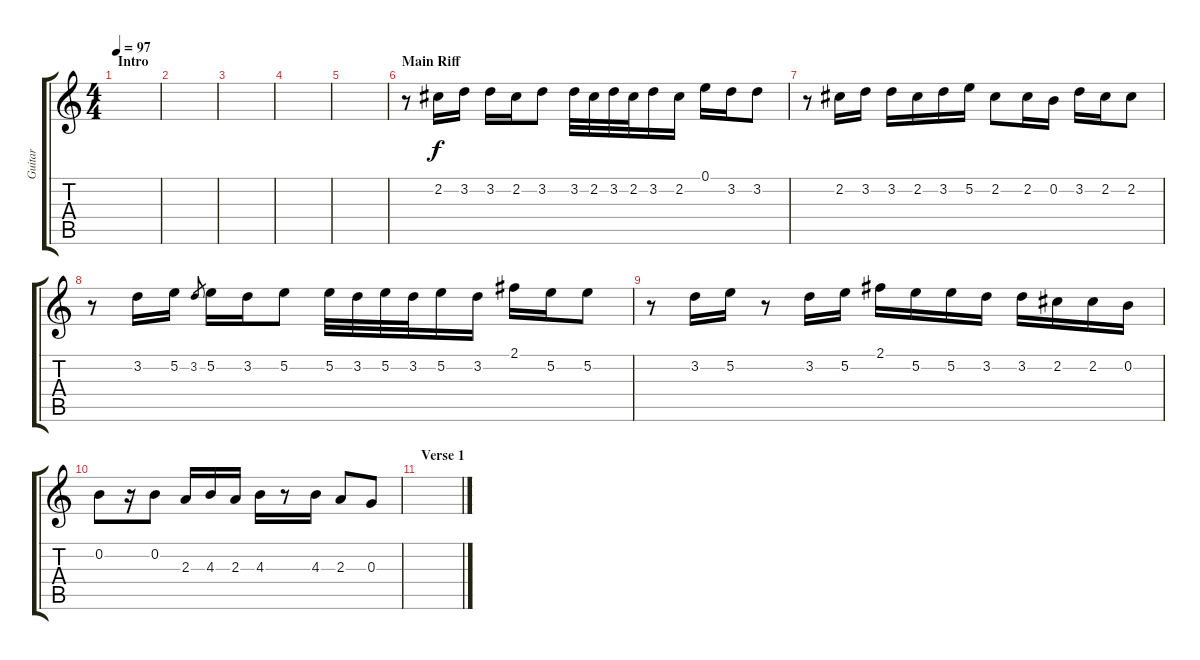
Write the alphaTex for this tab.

\track ("Guitar" "Guitar") {instrument acousticguitarsteel}
\staff {score tabs}
\tuning (E4 B3 G3 D3 A2 E2) {hide}
\ts (4 4)
\section ("" "Intro")
\tempo 97
\clef g2
\ks c
|
|
|
|
|
\section ("" "Main Riff")
r.8 2.2.16 3.2.16 3.2.16 2.2.16 3.2.8 3.2.32 2.2.32 3.2.32 2.2.32 3.2.16 2.2.16 0.1.16 3.2.16 3.2.8 |
r.8 2.2.16 3.2.16 3.2.16 2.2.16 3.2.16 5.2.16 2.2.8 2.2.16 0.2.16 3.2.16 2.2.16 2.2.8 |
r.8 3.2.16 5.2.16 3.2.8{gr} 5.2.16 3.2.16 5.2.8 5.2.32 3.2.32 5.2.32 3.2.32 5.2.16 3.2.16 2.1.16 5.2.16 5.2.8 |
r.8 3.2.16 5.2.16 r.8 3.2.16 5.2.16 2.1.16 5.2.16 5.2.16 3.2.16 3.2.16 2.2.16 2.2.16 0.2.16 |
0.2.8 r.16 0.2.8 2.3.16 4.3.16 2.3.16 4.3.16 r.8 4.3.16 2.3.8 0.3.8 |
\section ("" "Verse 1")
